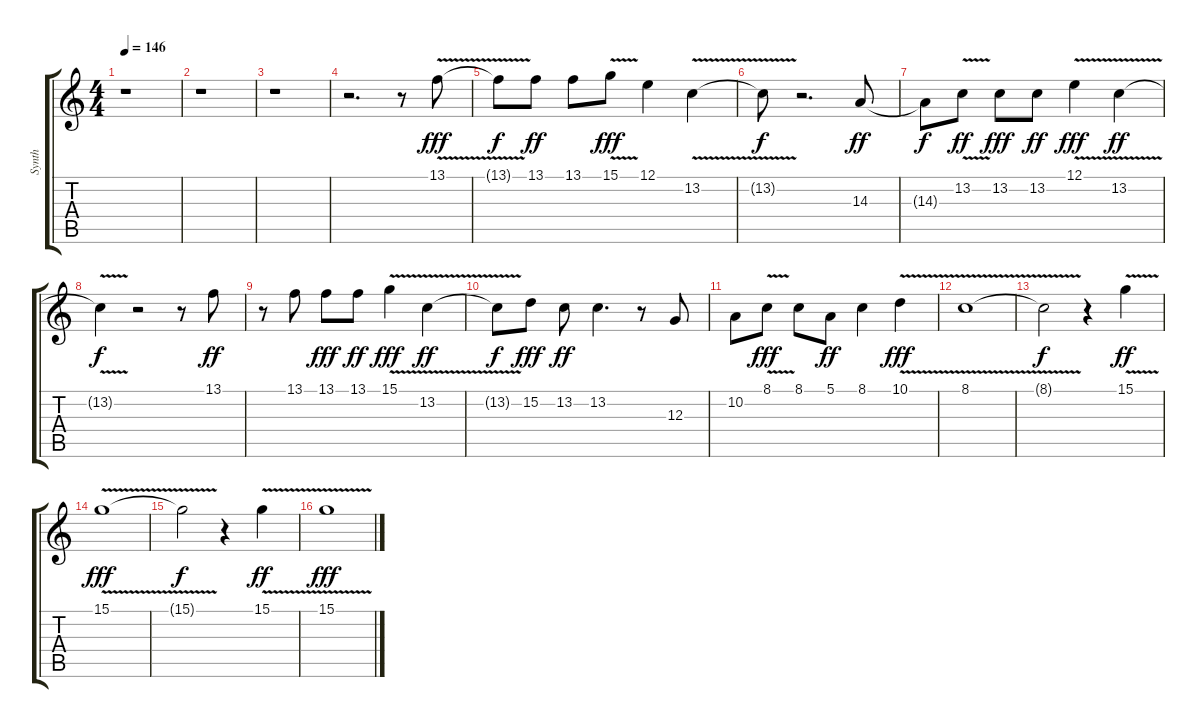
\track ("Synth" "Synth") {instrument lead2sawtooth}
\staff {score tabs}
\tuning (E4 B3 G3 D3 A2 E2) {hide}
\ts (4 4)
\tempo 146
\clef g2
\ks c
r.1{dy f} |
r.1 |
r.1 |
r.2{d} r.8 13.1{v}.8{dy fff volume 14} |
13.1{t}.8{dy f} 13.1.8{dy ff} 13.1.8 15.1{v}.8{dy fff} 12.1.4 13.2{v}.4 |
13.2{t}.8{dy f} r.2{d} 14.3.8{dy ff} |
14.3{t}.8{dy f} 13.2{v}.8{dy ff} 13.2.8{dy fff} 13.2.8{dy ff} 12.1{v}.4{dy fff} 13.2{v}.4{dy ff} |
13.2{t}.4{dy f} r.2 r.8 13.1.8{dy ff} |
r.8 13.1.8 13.1.8{dy fff} 13.1.8{dy ff} 15.1{v}.4{dy fff} 13.2{v}.4{dy ff} |
13.2{t}.8{dy f} 15.2.8{dy fff} 13.2.8{dy ff} 13.2.4{d} r.8 12.3.8 |
10.2.8 8.1{v}.8{dy fff} 8.1.8 5.1.8{dy ff} 8.1.4 10.1{v}.4{dy fff} |
8.1{v}.1 |
8.1{t}.2{dy f} r.4 15.1{v}.4{dy ff} |
15.1{v}.1{dy fff} |
15.1{t}.2{dy f} r.4 15.1{v}.4{dy ff} |
15.1{v}.1{dy fff}
